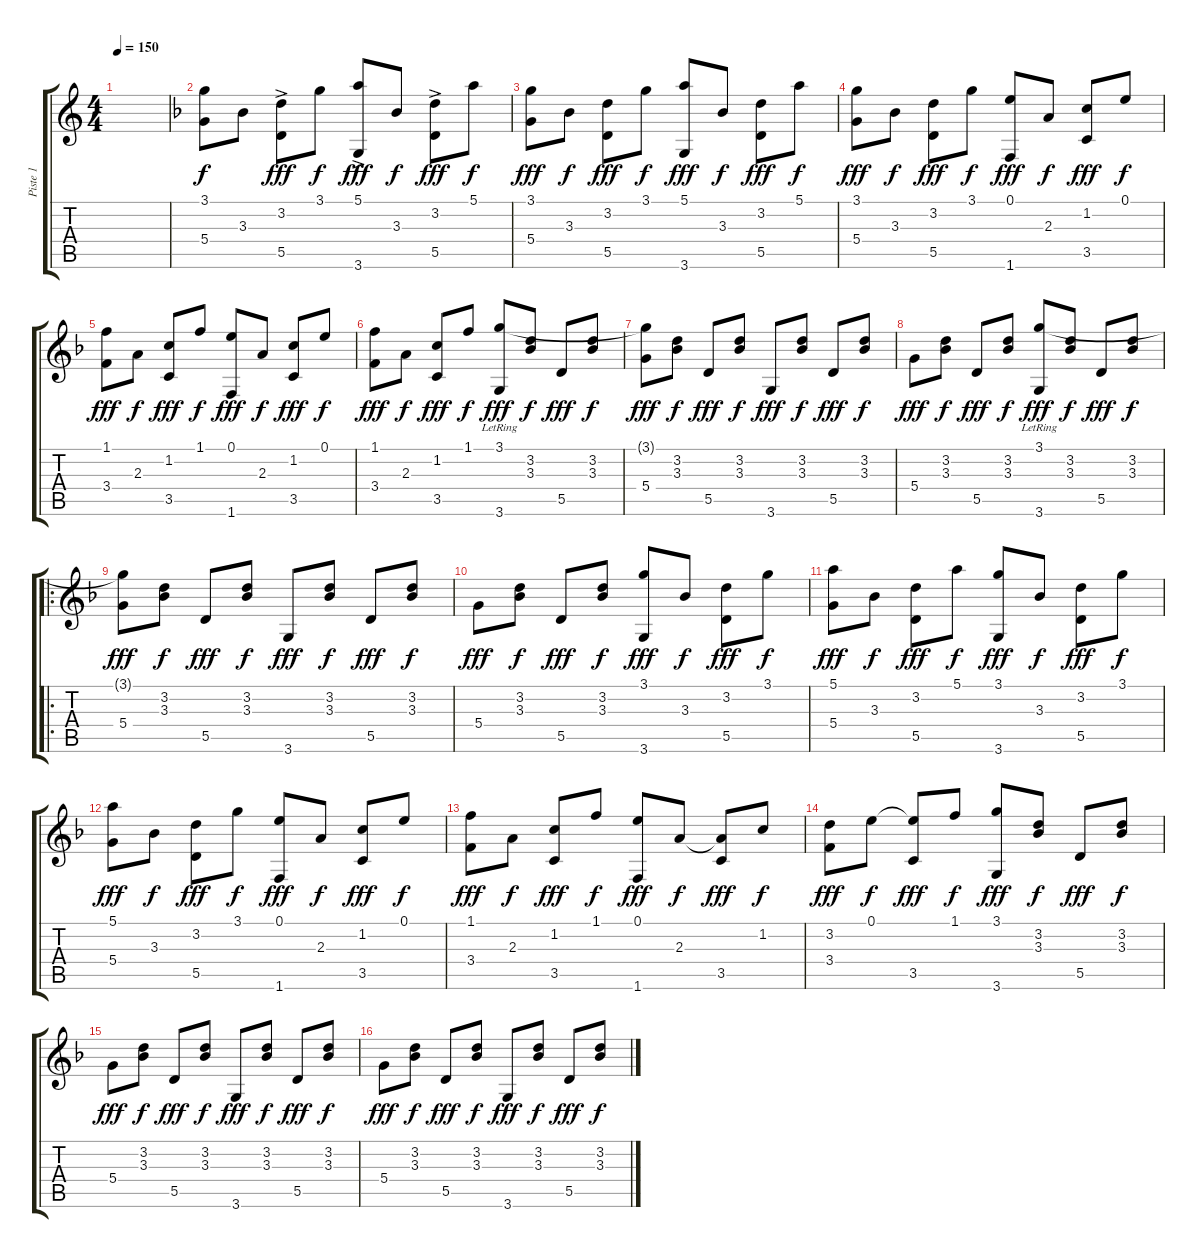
\track ("Piste 1" "Piste 1") {instrument acousticguitarnylon}
\staff {score tabs}
\tuning (E4 B3 G3 D3 A2 E2) {hide}
\ts (4 4)
\tempo 150
\clef g2
\ks c
|
\ks f
(3.1 5.4).8 3.3.8{dy f} (3.2 5.5{ac}).8{dy fff} 3.1.8{dy f} (5.1 3.6{ac}).8{dy fff} 3.3.8{dy f} (3.2 5.5{ac}).8{dy fff} 5.1.8{dy f} |
(3.1 5.4).8{dy fff} 3.3.8{dy f} (3.2 5.5).8{dy fff} 3.1.8{dy f} (5.1 3.6).8{dy fff} 3.3.8{dy f} (3.2 5.5).8{dy fff} 5.1.8{dy f} |
(3.1 5.4).8{dy fff} 3.3.8{dy f} (3.2 5.5).8{dy fff} 3.1.8{dy f} (0.1 1.6).8{dy fff} 2.3.8{dy f} (1.2 3.5).8{dy fff} 0.1.8{dy f} |
(1.1 3.4).8{dy fff} 2.3.8{dy f} (1.2 3.5).8{dy fff} 1.1.8{dy f} (0.1 1.6).8{dy fff} 2.3.8{dy f} (1.2 3.5).8{dy fff} 0.1.8{dy f} |
(1.1 3.4).8{dy fff} 2.3.8{dy f} (1.2 3.5).8{dy fff} 1.1.8{dy f} (3.1{lr} 3.6).8{dy fff} (3.2 3.3).8{dy f} 5.5.8{dy fff} (3.2 3.3).8{dy f} |
(3.1{t} 5.4).8{dy fff} (3.2 3.3).8{dy f} 5.5.8{dy fff} (3.2 3.3).8{dy f} 3.6.8{dy fff} (3.2 3.3).8{dy f} 5.5.8{dy fff} (3.2 3.3).8{dy f} |
5.4.8{dy fff} (3.2 3.3).8{dy f} 5.5.8{dy fff} (3.2 3.3).8{dy f} (3.1{lr} 3.6).8{dy fff} (3.2 3.3).8{dy f} 5.5.8{dy fff} (3.2 3.3).8{dy f} |
\ro
(3.1{t} 5.4).8{dy fff} (3.2 3.3).8{dy f} 5.5.8{dy fff} (3.2 3.3).8{dy f} 3.6.8{dy fff} (3.2 3.3).8{dy f} 5.5.8{dy fff} (3.2 3.3).8{dy f} |
5.4.8{dy fff} (3.2 3.3).8{dy f} 5.5.8{dy fff} (3.2 3.3).8{dy f} (3.1 3.6).8{dy fff} 3.3.8{dy f} (3.2 5.5).8{dy fff} 3.1.8{dy f} |
(5.1 5.4).8{dy fff} 3.3.8{dy f} (3.2 5.5).8{dy fff} 5.1.8{dy f} (3.1 3.6).8{dy fff} 3.3.8{dy f} (3.2 5.5).8{dy fff} 3.1.8{dy f} |
(5.1 5.4).8{dy fff} 3.3.8{dy f} (3.2 5.5).8{dy fff} 3.1.8{dy f} (0.1 1.6).8{dy fff} 2.3.8{dy f} (1.2 3.5).8{dy fff} 0.1.8{dy f} |
(1.1 3.4).8{dy fff} 2.3.8{dy f} (1.2 3.5).8{dy fff} 1.1.8{dy f} (0.1 1.6).8{dy fff} 2.3.8{dy f} (2.3{t} 3.5).8{dy fff} 1.2.8{dy f} |
(3.2 3.4).8{dy fff} 0.1.8{dy f} (0.1{t} 3.5).8{dy fff} 1.1.8{dy f} (3.1 3.6).8{dy fff} (3.2 3.3).8{dy f} 5.5.8{dy fff} (3.2 3.3).8{dy f} |
5.4.8{dy fff} (3.2 3.3).8{dy f} 5.5.8{dy fff} (3.2 3.3).8{dy f} 3.6.8{dy fff} (3.2 3.3).8{dy f} 5.5.8{dy fff} (3.2 3.3).8{dy f} |
5.4.8{dy fff} (3.2 3.3).8{dy f} 5.5.8{dy fff} (3.2 3.3).8{dy f} 3.6.8{dy fff} (3.2 3.3).8{dy f} 5.5.8{dy fff} (3.2 3.3).8{dy f}
